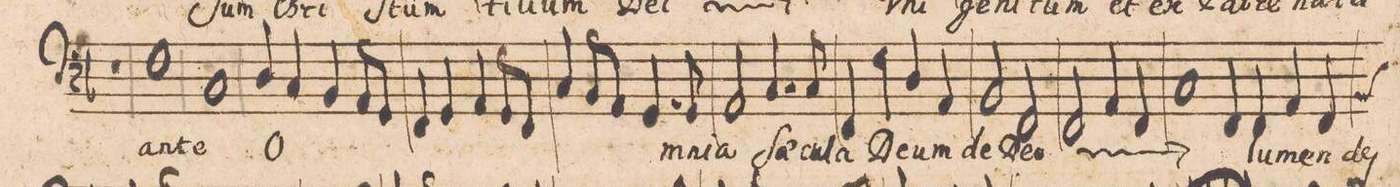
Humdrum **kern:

**kern	**text
*I"BASSVS.	*
*clefF4	*
*k[b-]	*
*met(C|)	*
*M2/2	*
1r	.
=33-	=33-
1F\	an-
=34-	=34-
1C/	-te
=35-	=35-
4D/	O-
4C/	.
4BB-/	.
8AA/L	.
8GG/J	.
=36-	=36-
4FF/	.
4GG/	.
4AA/	.
8GG/L	.
8FF/J	.
=37-	=37-
4C/	.
8BB-/L	.
8AA/J	.
4.GG/	.
8GG/	-mni-
=38-	=38-
2AA/	-a
4.C/	ſae-
8C/	-cu-
=39-	=39-
4FF/	-la
4F\	De-
4D/	-um
4AA/	de
=40-	=40-
2BB-/	De-
2FF/	-o
=41-	=41-
*	*ij
2FF/	De-
4AA/	-um
4FF/	de
=42-	=42-
1C/	De-
=43-	=43-
4FF/	-o
*	*Xij
4FF/	lu-
4AA/	-men
*custos:BB	*
4FF/	de
=44-	=44-
*-	*-
